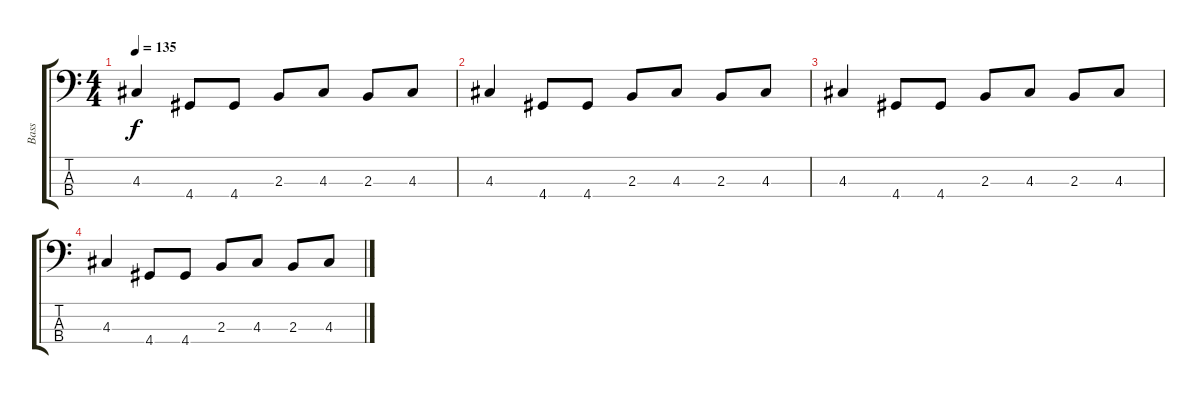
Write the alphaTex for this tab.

\track ("Bass" "Bass") {instrument electricbasspick}
\staff {score tabs}
\tuning (G2 D2 A1 E1) {hide}
\ts (4 4)
\tempo 135
\clef f4
\ks c
4.3.4{dy f} 4.4.8 4.4.8 2.3.8 4.3.8 2.3.8 4.3.8 |
4.3.4 4.4.8 4.4.8 2.3.8 4.3.8 2.3.8 4.3.8 |
4.3.4 4.4.8 4.4.8 2.3.8 4.3.8 2.3.8 4.3.8 |
4.3.4 4.4.8 4.4.8 2.3.8 4.3.8 2.3.8 4.3.8
